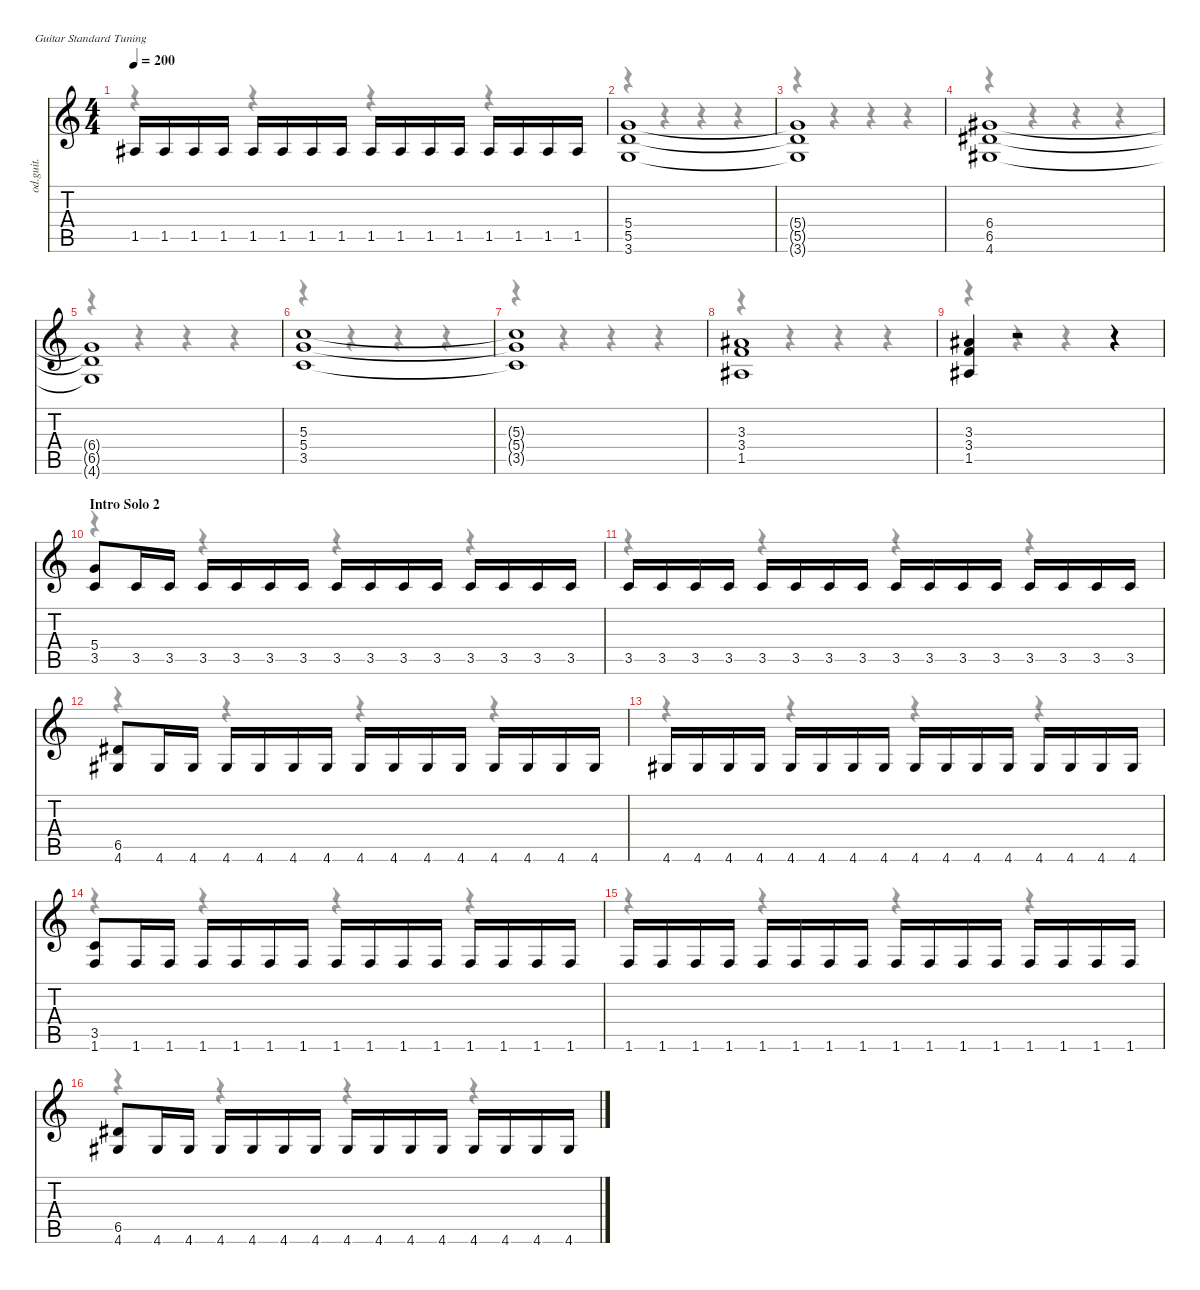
\defaultSystemsLayout 4
\hideDynamics
\bracketExtendMode nobrackets
\otherSystemsTrackNameOrientation horizontal
\track ("Herman Li (Rythm Guitar)" "od.guit.") {instrument overdrivenguitar}
\staff {score tabs}
\tuning (E4 B3 G3 D3 A2 E2)
\voice
\ts (4 4)
\tempo 200
\clef g2
\ks c
1.5{acc #}.16{dy f beam Up} 1.5{acc #}.16{beam Up} 1.5{acc #}.16{beam Up} 1.5{acc #}.16{beam Up} 1.5{acc #}.16{beam Up} 1.5{acc #}.16{beam Up} 1.5{acc #}.16{beam Up} 1.5{acc #}.16{beam Up} 1.5{acc #}.16{beam Up} 1.5{acc #}.16{beam Up} 1.5{acc #}.16{beam Up} 1.5{acc #}.16{beam Up} 1.5{acc #}.16{beam Up} 1.5{acc #}.16{beam Up} 1.5{acc #}.16{beam Up} 1.5{acc #}.16{beam Up} |
(5.4 5.5 3.6).1{beam Up} |
(5.4{t} 5.5{t} 3.6{t}).1{beam Up} |
(6.4{acc #} 6.5{acc #} 4.6{acc #}).1{beam Up} |
(6.4{t acc #} 6.5{t acc #} 4.6{t acc #}).1{beam Up} |
(5.3 5.4 3.5).1{beam Up} |
(5.3{t} 5.4{t} 3.5{t}).1{beam Up} |
(3.3{acc #} 3.4 1.5{acc #}).1{beam Up} |
(3.3{acc #} 3.4 1.5{acc #}).4{beam Up} r.2{beam Up} r.4{beam Up} |
\section ("" "Intro Solo 2")
(5.4 3.5).8{beam Up} 3.5.16{beam Up} 3.5.16{beam Up} 3.5.16{beam Up} 3.5.16{beam Up} 3.5.16{beam Up} 3.5.16{beam Up} 3.5.16{beam Up} 3.5.16{beam Up} 3.5.16{beam Up} 3.5.16{beam Up} 3.5.16{beam Up} 3.5.16{beam Up} 3.5.16{beam Up} 3.5.16{beam Up} |
3.5.16{beam Up} 3.5.16{beam Up} 3.5.16{beam Up} 3.5.16{beam Up} 3.5.16{beam Up} 3.5.16{beam Up} 3.5.16{beam Up} 3.5.16{beam Up} 3.5.16{beam Up} 3.5.16{beam Up} 3.5.16{beam Up} 3.5.16{beam Up} 3.5.16{beam Up} 3.5.16{beam Up} 3.5.16{beam Up} 3.5.16{beam Up} |
(6.5{acc #} 4.6{acc #}).8{beam Up} 4.6{acc #}.16{beam Up} 4.6{acc #}.16{beam Up} 4.6{acc #}.16{beam Up} 4.6{acc #}.16{beam Up} 4.6{acc #}.16{beam Up} 4.6{acc #}.16{beam Up} 4.6{acc #}.16{beam Up} 4.6{acc #}.16{beam Up} 4.6{acc #}.16{beam Up} 4.6{acc #}.16{beam Up} 4.6{acc #}.16{beam Up} 4.6{acc #}.16{beam Up} 4.6{acc #}.16{beam Up} 4.6{acc #}.16{beam Up} |
4.6{acc #}.16{beam Up} 4.6{acc #}.16{beam Up} 4.6{acc #}.16{beam Up} 4.6{acc #}.16{beam Up} 4.6{acc #}.16{beam Up} 4.6{acc #}.16{beam Up} 4.6{acc #}.16{beam Up} 4.6{acc #}.16{beam Up} 4.6{acc #}.16{beam Up} 4.6{acc #}.16{beam Up} 4.6{acc #}.16{beam Up} 4.6{acc #}.16{beam Up} 4.6{acc #}.16{beam Up} 4.6{acc #}.16{beam Up} 4.6{acc #}.16{beam Up} 4.6{acc #}.16{beam Up} |
(3.5 1.6).8{beam Up} 1.6.16{beam Up} 1.6.16{beam Up} 1.6.16{beam Up} 1.6.16{beam Up} 1.6.16{beam Up} 1.6.16{beam Up} 1.6.16{beam Up} 1.6.16{beam Up} 1.6.16{beam Up} 1.6.16{beam Up} 1.6.16{beam Up} 1.6.16{beam Up} 1.6.16{beam Up} 1.6.16{beam Up} |
1.6.16{beam Up} 1.6.16{beam Up} 1.6.16{beam Up} 1.6.16{beam Up} 1.6.16{beam Up} 1.6.16{beam Up} 1.6.16{beam Up} 1.6.16{beam Up} 1.6.16{beam Up} 1.6.16{beam Up} 1.6.16{beam Up} 1.6.16{beam Up} 1.6.16{beam Up} 1.6.16{beam Up} 1.6.16{beam Up} 1.6.16{beam Up} |
(6.5{acc #} 4.6{acc #}).8{beam Up} 4.6{acc #}.16{beam Up} 4.6{acc #}.16{beam Up} 4.6{acc #}.16{beam Up} 4.6{acc #}.16{beam Up} 4.6{acc #}.16{beam Up} 4.6{acc #}.16{beam Up} 4.6{acc #}.16{beam Up} 4.6{acc #}.16{beam Up} 4.6{acc #}.16{beam Up} 4.6{acc #}.16{beam Up} 4.6{acc #}.16{beam Up} 4.6{acc #}.16{beam Up} 4.6{acc #}.16{beam Up} 4.6{acc #}.16{beam Up}
\voice
\clef g2
\ottava regular
\simile none
\ks c
r.4{dy mf beam Down} r.4{beam Down} r.4{beam Down} r.4{beam Down} |
r.4{beam Down} r.4{beam Down} r.4{beam Down} r.4{beam Down} |
r.4{beam Down} r.4{beam Down} r.4{beam Down} r.4{beam Down} |
r.4{beam Down} r.4{beam Down} r.4{beam Down} r.4{beam Down} |
r.4{beam Down} r.4{beam Down} r.4{beam Down} r.4{beam Down} |
r.4{beam Down} r.4{beam Down} r.4{beam Down} r.4{beam Down} |
r.4{beam Down} r.4{beam Down} r.4{beam Down} r.4{beam Down} |
r.4{beam Down} r.4{beam Down} r.4{beam Down} r.4{beam Down} |
r.4{beam Down} r.4{beam Down} r.4{beam Down} r.4{beam Down} |
r.4{beam Down} r.4{beam Down} r.4{beam Down} r.4{beam Down} |
r.4{beam Down} r.4{beam Down} r.4{beam Down} r.4{beam Down} |
r.4{beam Down} r.4{beam Down} r.4{beam Down} r.4{beam Down} |
r.4{beam Down} r.4{beam Down} r.4{beam Down} r.4{beam Down} |
r.4{beam Down} r.4{beam Down} r.4{beam Down} r.4{beam Down} |
r.4{beam Down} r.4{beam Down} r.4{beam Down} r.4{beam Down} |
r.4{beam Down} r.4{beam Down} r.4{beam Down} r.4{beam Down}
